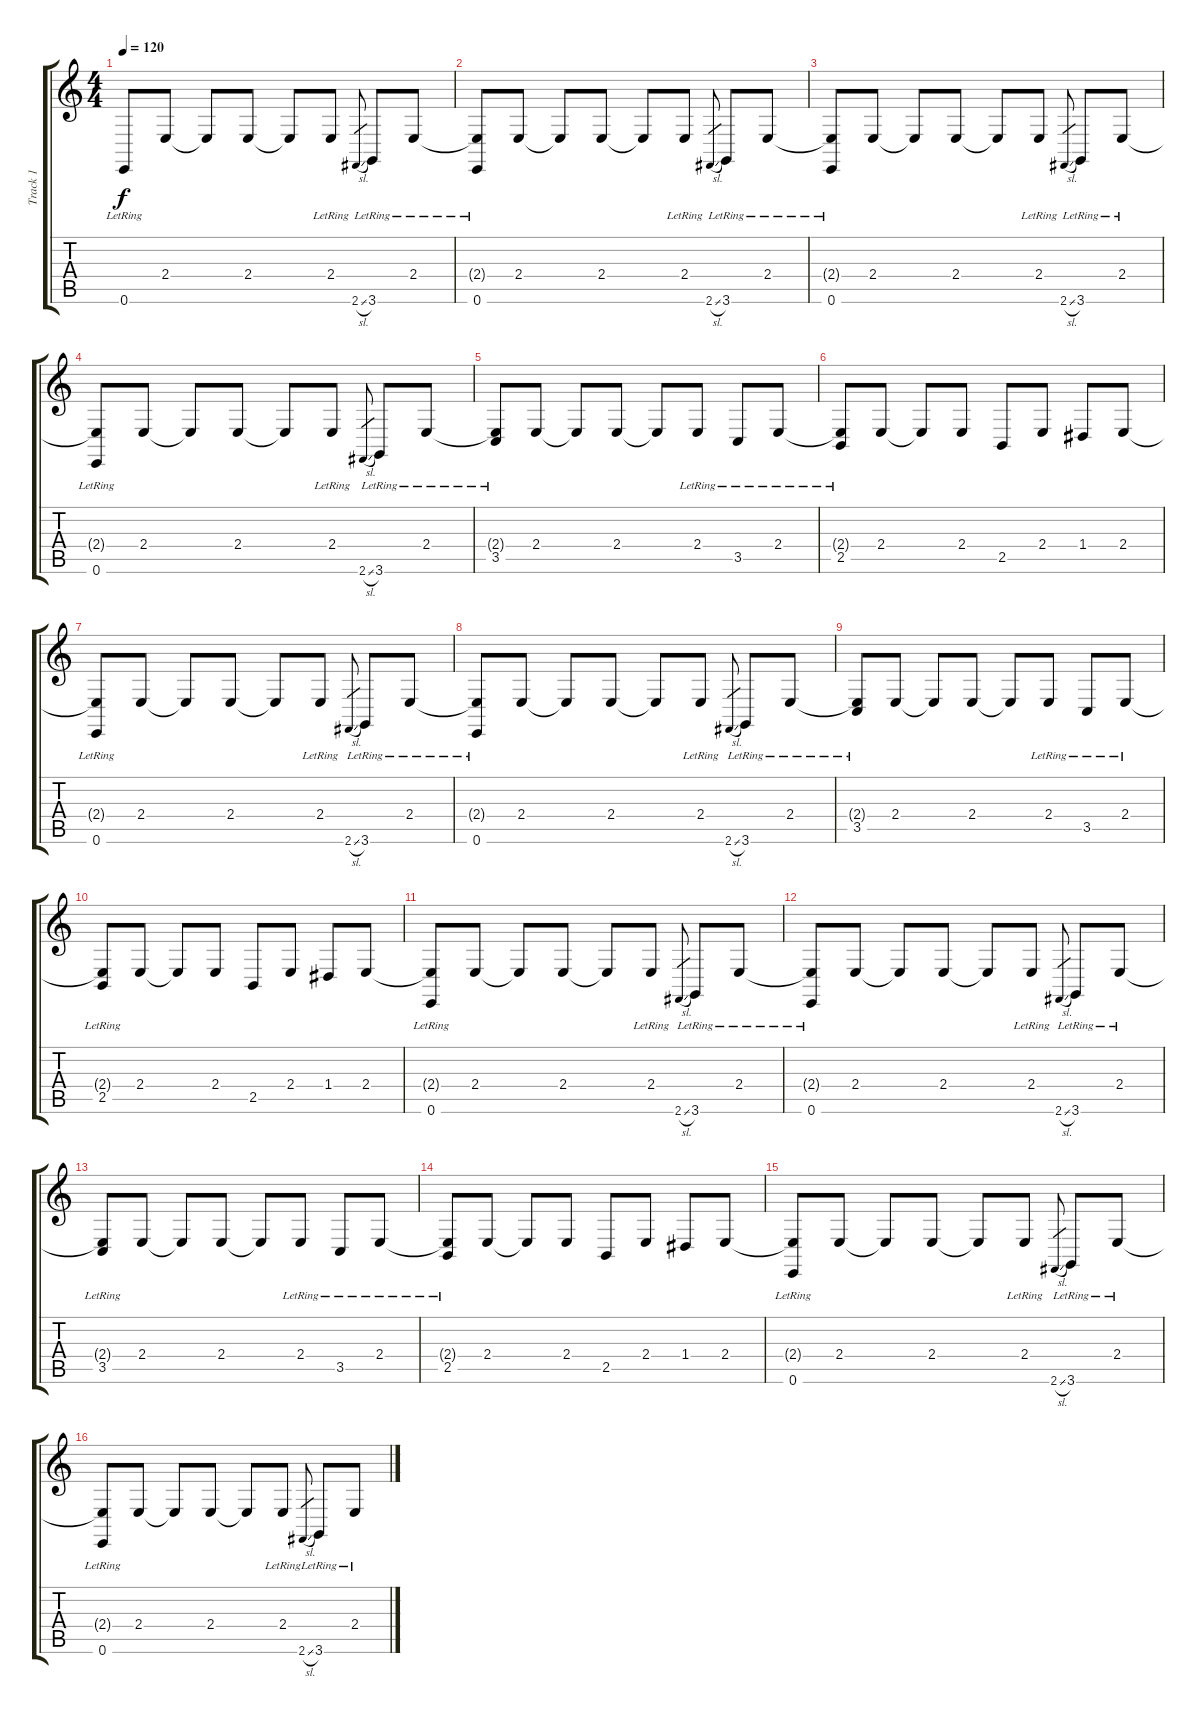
\track ("Track 1" "Track 1") {instrument acousticgrandpiano}
\staff {score tabs}
\tuning (E4 B3 G3 D3 A2 E2) {hide}
\ts (4 4)
\tempo 120
\clef g2
\ks c
0.6{lr}.8{dy f instrument acousticguitarsteel} 2.4.8 2.4{t}.8 2.4.8 2.4{t}.8 2.4{lr}.8 2.6{sl}.8{gr} 3.6{lr}.8 2.4{lr}.8 |
(2.4{t} 0.6{lr}).8 2.4.8 2.4{t}.8 2.4.8 2.4{t}.8 2.4{lr}.8 2.6{sl}.8{gr} 3.6{lr}.8 2.4{lr}.8 |
(2.4{t} 0.6{lr}).8 2.4.8 2.4{t}.8 2.4.8 2.4{t}.8 2.4{lr}.8 2.6{sl}.8{gr} 3.6{lr}.8 2.4{lr}.8 |
(2.4{t} 0.6{lr}).8 2.4.8 2.4{t}.8 2.4.8 2.4{t}.8 2.4{lr}.8 2.6{sl}.8{gr} 3.6{lr}.8 2.4{lr}.8 |
(2.4{t} 3.5{lr}).8 2.4.8 2.4{t}.8 2.4.8 2.4{t}.8 2.4{lr}.8 3.5{lr}.8 2.4{lr}.8 |
(2.4{t} 2.5{lr}).8 2.4.8 2.4{t}.8 2.4.8 2.5.8 2.4.8 1.4.8 2.4.8 |
(2.4{t} 0.6{lr}).8 2.4.8 2.4{t}.8 2.4.8 2.4{t}.8 2.4{lr}.8 2.6{sl}.8{gr} 3.6{lr}.8 2.4{lr}.8 |
(2.4{t} 0.6{lr}).8 2.4.8 2.4{t}.8 2.4.8 2.4{t}.8 2.4{lr}.8 2.6{sl}.8{gr} 3.6{lr}.8 2.4{lr}.8 |
(2.4{t} 3.5{lr}).8 2.4.8 2.4{t}.8 2.4.8 2.4{t}.8 2.4{lr}.8 3.5{lr}.8 2.4{lr}.8 |
(2.4{t} 2.5{lr}).8 2.4.8 2.4{t}.8 2.4.8 2.5.8 2.4.8 1.4.8 2.4.8 |
(2.4{t} 0.6{lr}).8 2.4.8 2.4{t}.8 2.4.8 2.4{t}.8 2.4{lr}.8 2.6{sl}.8{gr} 3.6{lr}.8 2.4{lr}.8 |
(2.4{t} 0.6{lr}).8 2.4.8 2.4{t}.8 2.4.8 2.4{t}.8 2.4{lr}.8 2.6{sl}.8{gr} 3.6{lr}.8 2.4{lr}.8 |
(2.4{t} 3.5{lr}).8 2.4.8 2.4{t}.8 2.4.8 2.4{t}.8 2.4{lr}.8 3.5{lr}.8 2.4{lr}.8 |
(2.4{t} 2.5{lr}).8 2.4.8 2.4{t}.8 2.4.8 2.5.8 2.4.8 1.4.8 2.4.8 |
(2.4{t} 0.6{lr}).8 2.4.8 2.4{t}.8 2.4.8 2.4{t}.8 2.4{lr}.8 2.6{sl}.8{gr} 3.6{lr}.8 2.4{lr}.8 |
(2.4{t} 0.6{lr}).8 2.4.8 2.4{t}.8 2.4.8 2.4{t}.8 2.4{lr}.8 2.6{sl}.8{gr} 3.6{lr}.8 2.4{lr}.8
